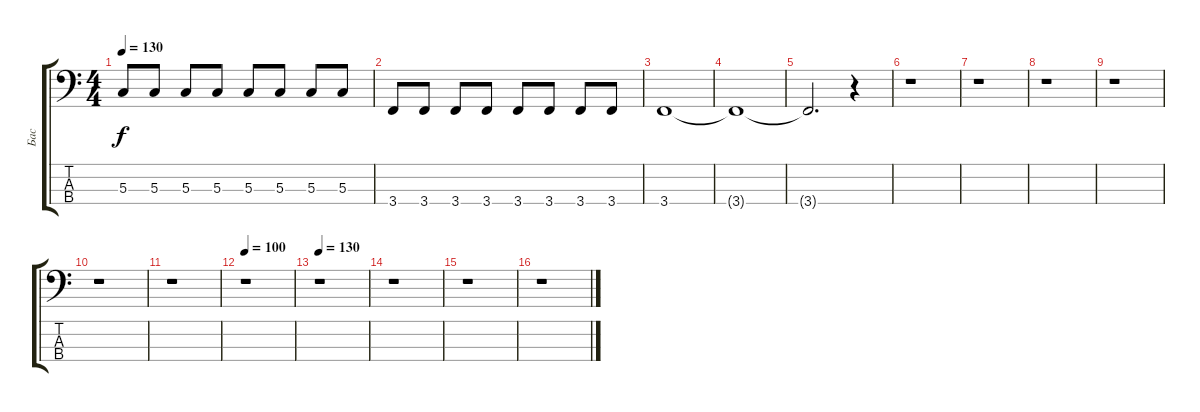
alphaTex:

\track ("Бас" "Бас") {instrument electricbasspick}
\staff {score tabs}
\tuning (F2 C2 G1 D1) {hide}
\ts (4 4)
\tempo 130
\clef f4
\ks c
5.3.8{dy f} 5.3.8 5.3.8 5.3.8 5.3.8 5.3.8 5.3.8 5.3.8 |
3.4.8 3.4.8 3.4.8 3.4.8 3.4.8 3.4.8 3.4.8 3.4.8 |
3.4.1 |
3.4{t}.1 |
3.4{t}.2{d} r.4 |
r.1 |
r.1 |
r.1 |
r.1 |
r.1 |
r.1 |
\tempo 100
r.1 |
\tempo 130
r.1 |
r.1 |
r.1 |
r.1
